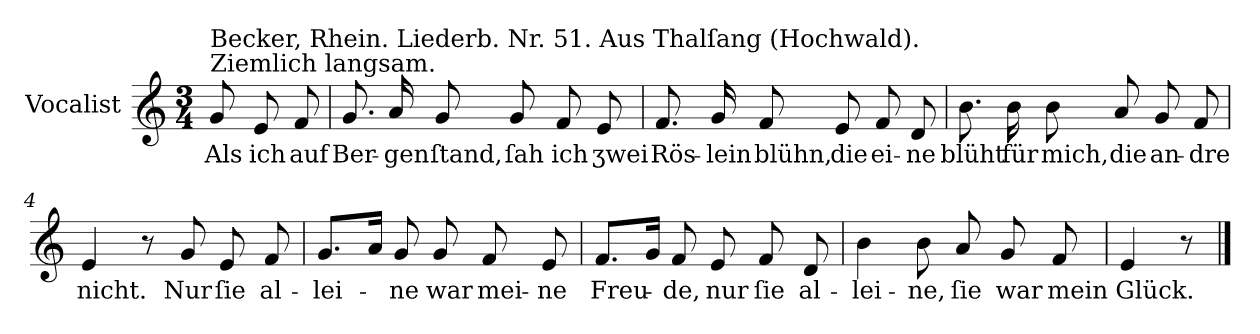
**kern	**text
*part1	*part1
*staff1	*staff1
*I"Vocalist	*
*k[]	*
*C:	*
*M3/4	*
=	=
!LO:TX:a:t=Ziemlich langsam.	!
!LO:TX:a:t=Becker, Rhein. Liederb. Nr. 51. Aus Thalſang (Hochwald).	!
8g	Als
8e	ich
8f	auf
=1	=1
8.g	Ber-
16a	-gen
8g	ſtand,
8g	ſah
8f	ich
8e	ʒwei
=2	=2
8.f	Rös-
16g	-lein
8f	blühn,
8e	die
8f	ei-
8d	-ne
=3	=3
8.b	blüht
16b	für
8b	mich,
8a	die
8g	an-
8f	-dre
=4	=4
4e	nicht.
8r	.
8g	Nur
8e	ſie
8f	al-
=5	=5
8.gL	-lei-
16aJk	.
8g	-ne
8g	war
8f	mei-
8e	-ne
=6	=6
8.fL	Freu-
16gJk	.
8f	-de,
8e	nur
8f	ſie
8d	al-
=7	=7
4b	-lei-
8b	-ne,
8a	ſie
8g	war
8f	mein
=8	=8
4e	Glück.
8r	.
==	==
*-	*-
